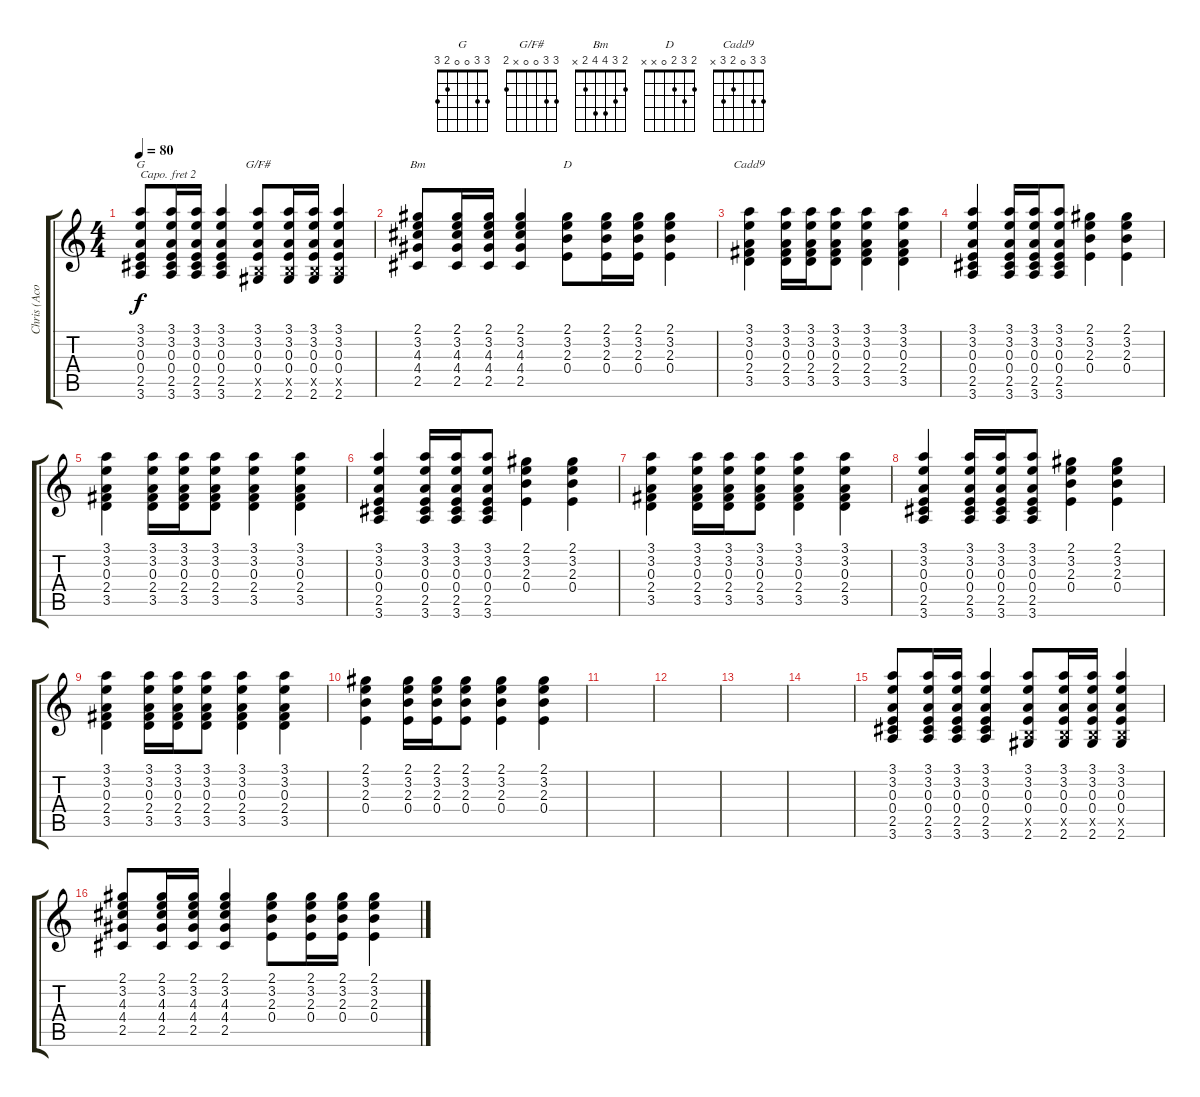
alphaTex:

\track ("Chris (Acoustic (Capo 2nd) Optional)" "Chris (Aco") {instrument acousticguitarsteel}
\staff {score tabs}
\capo 2
\tuning (E4 B3 G3 D3 A2 E2) {hide}
\chord ("G" 3 3 0 0 2 3)
\chord ("G/F#" 3 3 0 0 x 2)
\chord ("Bm" 2 3 4 4 2 x)
\chord ("D" 2 3 2 0 x x)
\chord ("Cadd9" 3 3 0 2 3 x)
\ts (4 4)
\tempo 80
\clef g2
\ks c
(3.1 3.2 0.3 0.4 2.5 3.6).8{ch "G" dy f} (3.1 3.2 0.3 0.4 2.5 3.6).16 (3.1 3.2 0.3 0.4 2.5 3.6).16 (3.1 3.2 0.3 0.4 2.5 3.6).4 (3.1 3.2 0.3 0.4 0.5{x} 2.6).8{ch "G/F#"} (3.1 3.2 0.3 0.4 0.5{x} 2.6).16 (3.1 3.2 0.3 0.4 0.5{x} 2.6).16 (3.1 3.2 0.3 0.4 0.5{x} 2.6).4 |
(2.1 3.2 4.3 4.4 2.5).8{ch "Bm"} (2.1 3.2 4.3 4.4 2.5).16 (2.1 3.2 4.3 4.4 2.5).16 (2.1 3.2 4.3 4.4 2.5).4 (2.1 3.2 2.3 0.4).8{ch "D"} (2.1 3.2 2.3 0.4).16 (2.1 3.2 2.3 0.4).16 (2.1 3.2 2.3 0.4).4 |
(3.1 3.2 0.3 2.4 3.5).4{ch "Cadd9"} (3.1 3.2 0.3 2.4 3.5).16 (3.1 3.2 0.3 2.4 3.5).16 (3.1 3.2 0.3 2.4 3.5).8 (3.1 3.2 0.3 2.4 3.5).4 (3.1 3.2 0.3 2.4 3.5).4 |
(3.1 3.2 0.3 0.4 2.5 3.6).4 (3.1 3.2 0.3 0.4 2.5 3.6).16 (3.1 3.2 0.3 0.4 2.5 3.6).16 (3.1 3.2 0.3 0.4 2.5 3.6).8 (2.1 3.2 2.3 0.4).4 (2.1 3.2 2.3 0.4).4 |
(3.1 3.2 0.3 2.4 3.5).4 (3.1 3.2 0.3 2.4 3.5).16 (3.1 3.2 0.3 2.4 3.5).16 (3.1 3.2 0.3 2.4 3.5).8 (3.1 3.2 0.3 2.4 3.5).4 (3.1 3.2 0.3 2.4 3.5).4 |
(3.1 3.2 0.3 0.4 2.5 3.6).4 (3.1 3.2 0.3 0.4 2.5 3.6).16 (3.1 3.2 0.3 0.4 2.5 3.6).16 (3.1 3.2 0.3 0.4 2.5 3.6).8 (2.1 3.2 2.3 0.4).4 (2.1 3.2 2.3 0.4).4 |
(3.1 3.2 0.3 2.4 3.5).4 (3.1 3.2 0.3 2.4 3.5).16 (3.1 3.2 0.3 2.4 3.5).16 (3.1 3.2 0.3 2.4 3.5).8 (3.1 3.2 0.3 2.4 3.5).4 (3.1 3.2 0.3 2.4 3.5).4 |
(3.1 3.2 0.3 0.4 2.5 3.6).4 (3.1 3.2 0.3 0.4 2.5 3.6).16 (3.1 3.2 0.3 0.4 2.5 3.6).16 (3.1 3.2 0.3 0.4 2.5 3.6).8 (2.1 3.2 2.3 0.4).4 (2.1 3.2 2.3 0.4).4 |
(3.1 3.2 0.3 2.4 3.5).4 (3.1 3.2 0.3 2.4 3.5).16 (3.1 3.2 0.3 2.4 3.5).16 (3.1 3.2 0.3 2.4 3.5).8 (3.1 3.2 0.3 2.4 3.5).4 (3.1 3.2 0.3 2.4 3.5).4 |
(2.1 3.2 2.3 0.4).4 (2.1 3.2 2.3 0.4).16 (2.1 3.2 2.3 0.4).16 (2.1 3.2 2.3 0.4).8 (2.1 3.2 2.3 0.4).4 (2.1 3.2 2.3 0.4).4 |
|
|
|
|
(3.1 3.2 0.3 0.4 2.5 3.6).8 (3.1 3.2 0.3 0.4 2.5 3.6).16 (3.1 3.2 0.3 0.4 2.5 3.6).16 (3.1 3.2 0.3 0.4 2.5 3.6).4 (3.1 3.2 0.3 0.4 0.5{x} 2.6).8 (3.1 3.2 0.3 0.4 0.5{x} 2.6).16 (3.1 3.2 0.3 0.4 0.5{x} 2.6).16 (3.1 3.2 0.3 0.4 0.5{x} 2.6).4 |
(2.1 3.2 4.3 4.4 2.5).8 (2.1 3.2 4.3 4.4 2.5).16 (2.1 3.2 4.3 4.4 2.5).16 (2.1 3.2 4.3 4.4 2.5).4 (2.1 3.2 2.3 0.4).8 (2.1 3.2 2.3 0.4).16 (2.1 3.2 2.3 0.4).16 (2.1 3.2 2.3 0.4).4
